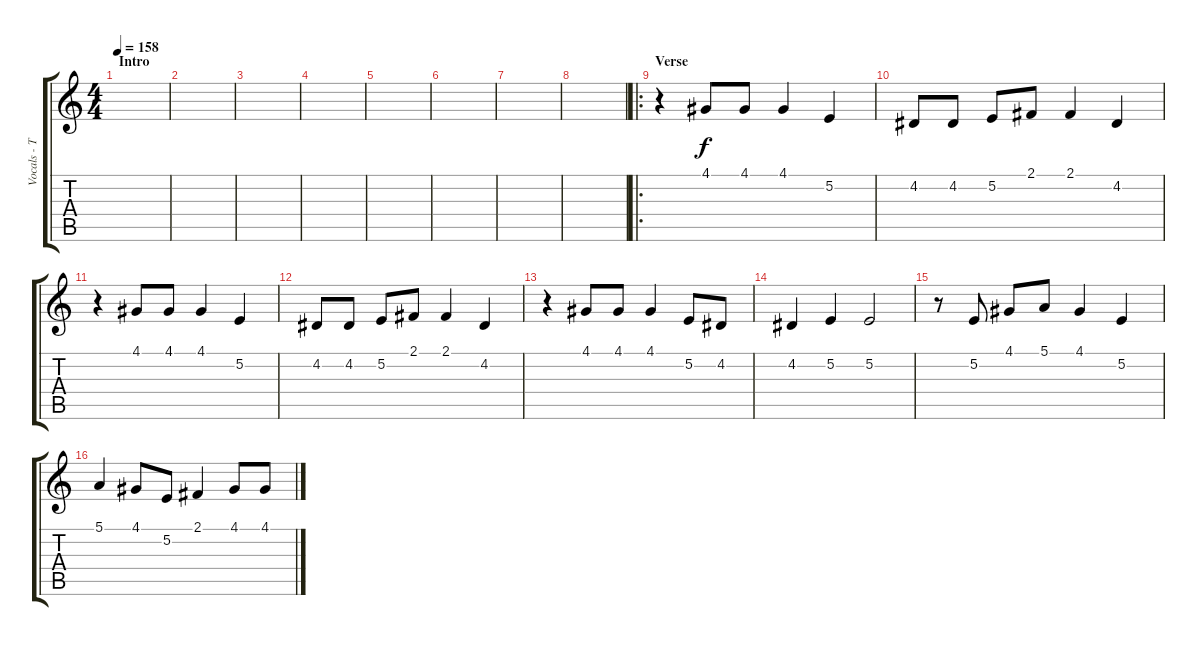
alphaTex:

\track ("Vocals - Tom" "Vocals - T") {instrument altosax}
\staff {score tabs}
\tuning (E4 B3 G3 D3 A2 E2) {hide}
\ts (4 4)
\section ("" "Intro")
\tempo 158
\clef g2
\ks c
|
|
|
|
|
|
|
|
\ro
\section ("" "Verse")
r.4 4.1.8 4.1.8 4.1.4 5.2.4 |
4.2.8 4.2.8 5.2.8 2.1.8 2.1.4 4.2.4 |
r.4 4.1.8 4.1.8 4.1.4 5.2.4 |
4.2.8 4.2.8 5.2.8 2.1.8 2.1.4 4.2.4 |
r.4 4.1.8 4.1.8 4.1.4 5.2.8 4.2.8 |
4.2.4 5.2.4 5.2.2 |
r.8 5.2.8 4.1.8 5.1.8 4.1.4 5.2.4 |
5.1.4 4.1.8 5.2.8 2.1.4 4.1.8 4.1{h}.8
